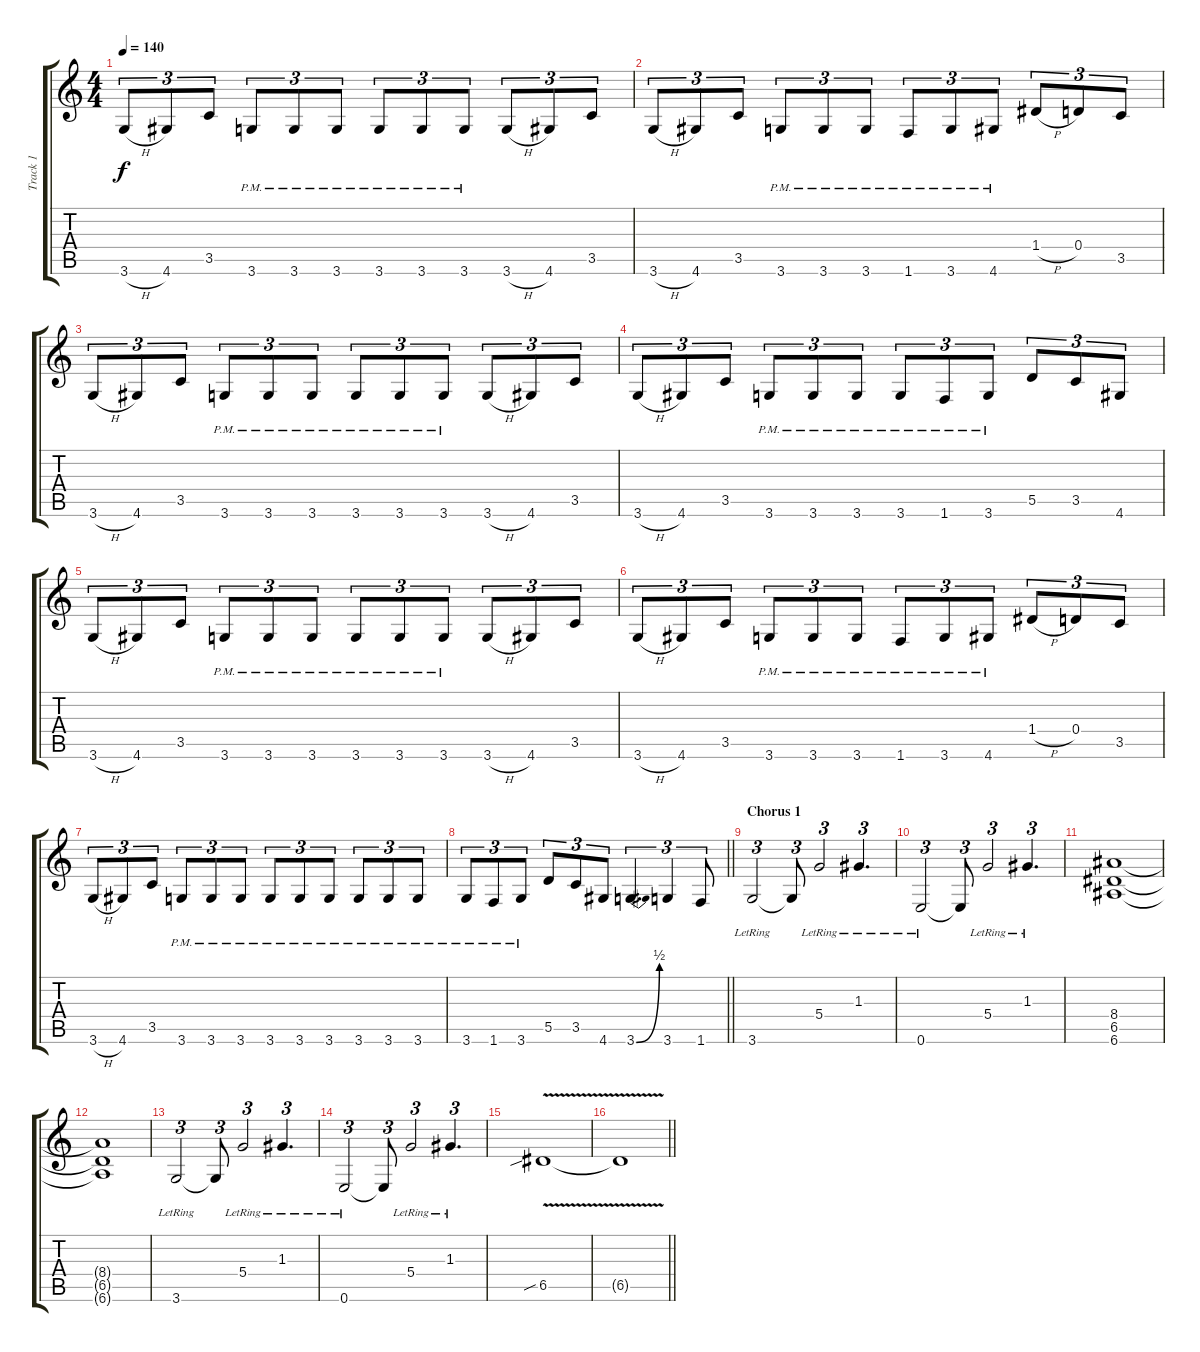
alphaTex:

\track ("Track 1" "Track 1") {instrument distortionguitar}
\staff {score tabs}
\tuning (E4 B3 G3 D3 A2 E2) {hide}
\ts (4 4)
\tempo 140
\clef g2
\ks c
3.6{h}.8{tu (3 2) dy f} 4.6.8{tu (3 2)} 3.5.8{tu (3 2)} 3.6{pm}.8{tu (3 2)} 3.6{pm}.8{tu (3 2)} 3.6{pm}.8{tu (3 2)} 3.6{pm}.8{tu (3 2)} 3.6{pm}.8{tu (3 2)} 3.6{pm}.8{tu (3 2)} 3.6{h}.8{tu (3 2)} 4.6.8{tu (3 2)} 3.5.8{tu (3 2)} |
3.6{h}.8{tu (3 2)} 4.6.8{tu (3 2)} 3.5.8{tu (3 2)} 3.6{pm}.8{tu (3 2)} 3.6{pm}.8{tu (3 2)} 3.6{pm}.8{tu (3 2)} 1.6{pm}.8{tu (3 2)} 3.6{pm}.8{tu (3 2)} 4.6{pm}.8{tu (3 2)} 1.4{h}.8{tu (3 2)} 0.4.8{tu (3 2)} 3.5.8{tu (3 2)} |
3.6{h}.8{tu (3 2)} 4.6.8{tu (3 2)} 3.5.8{tu (3 2)} 3.6{pm}.8{tu (3 2)} 3.6{pm}.8{tu (3 2)} 3.6{pm}.8{tu (3 2)} 3.6{pm}.8{tu (3 2)} 3.6{pm}.8{tu (3 2)} 3.6{pm}.8{tu (3 2)} 3.6{h}.8{tu (3 2)} 4.6.8{tu (3 2)} 3.5.8{tu (3 2)} |
3.6{h}.8{tu (3 2)} 4.6.8{tu (3 2)} 3.5.8{tu (3 2)} 3.6{pm}.8{tu (3 2)} 3.6{pm}.8{tu (3 2)} 3.6{pm}.8{tu (3 2)} 3.6{pm}.8{tu (3 2)} 1.6{pm}.8{tu (3 2)} 3.6{pm}.8{tu (3 2)} 5.5.8{tu (3 2)} 3.5.8{tu (3 2)} 4.6.8{tu (3 2)} |
3.6{h}.8{tu (3 2)} 4.6.8{tu (3 2)} 3.5.8{tu (3 2)} 3.6{pm}.8{tu (3 2)} 3.6{pm}.8{tu (3 2)} 3.6{pm}.8{tu (3 2)} 3.6{pm}.8{tu (3 2)} 3.6{pm}.8{tu (3 2)} 3.6{pm}.8{tu (3 2)} 3.6{h}.8{tu (3 2)} 4.6.8{tu (3 2)} 3.5.8{tu (3 2)} |
3.6{h}.8{tu (3 2)} 4.6.8{tu (3 2)} 3.5.8{tu (3 2)} 3.6{pm}.8{tu (3 2)} 3.6{pm}.8{tu (3 2)} 3.6{pm}.8{tu (3 2)} 1.6{pm}.8{tu (3 2)} 3.6{pm}.8{tu (3 2)} 4.6{pm}.8{tu (3 2)} 1.4{h}.8{tu (3 2)} 0.4.8{tu (3 2)} 3.5.8{tu (3 2)} |
3.6{h}.8{tu (3 2)} 4.6.8{tu (3 2)} 3.5.8{tu (3 2)} 3.6{pm}.8{tu (3 2)} 3.6{pm}.8{tu (3 2)} 3.6{pm}.8{tu (3 2)} 3.6{pm}.8{tu (3 2)} 3.6{pm}.8{tu (3 2)} 3.6{pm}.8{tu (3 2)} 3.6{pm}.8{tu (3 2)} 3.6{pm}.8{tu (3 2)} 3.6{pm}.8{tu (3 2)} |
\barLineRight lightlight
3.6{pm}.8{tu (3 2)} 1.6{pm}.8{tu (3 2)} 3.6{pm}.8{tu (3 2)} 5.5.8{tu (3 2)} 3.5.8{tu (3 2)} 4.6.8{tu (3 2)} 3.6{be (bend 0 0 60 2)}.4{d tu (3 2)} 3.6.4{tu (3 2)} 1.6.8{tu (3 2)} |
\section ("" "Chorus 1")
3.6{lr}.2{tu (3 2)} 3.6{t}.8{tu (3 2)} 5.4{lr}.2{tu (3 2)} 1.3{lr}.4{d tu (3 2)} |
0.6{lr}.2{tu (3 2)} 0.6{t}.8{tu (3 2)} 5.4{lr}.2{tu (3 2)} 1.3{lr}.4{d tu (3 2)} |
(8.4 6.5 6.6).1 |
(8.4{t} 6.5{t} 6.6{t}).1 |
3.6{lr}.2{tu (3 2)} 3.6{t}.8{tu (3 2)} 5.4{lr}.2{tu (3 2)} 1.3{lr}.4{d tu (3 2)} |
0.6{lr}.2{tu (3 2)} 0.6{t}.8{tu (3 2)} 5.4{lr}.2{tu (3 2)} 1.3{lr}.4{d tu (3 2)} |
6.5{v sib}.1 |
\barLineRight lightlight
6.5{t}.1
